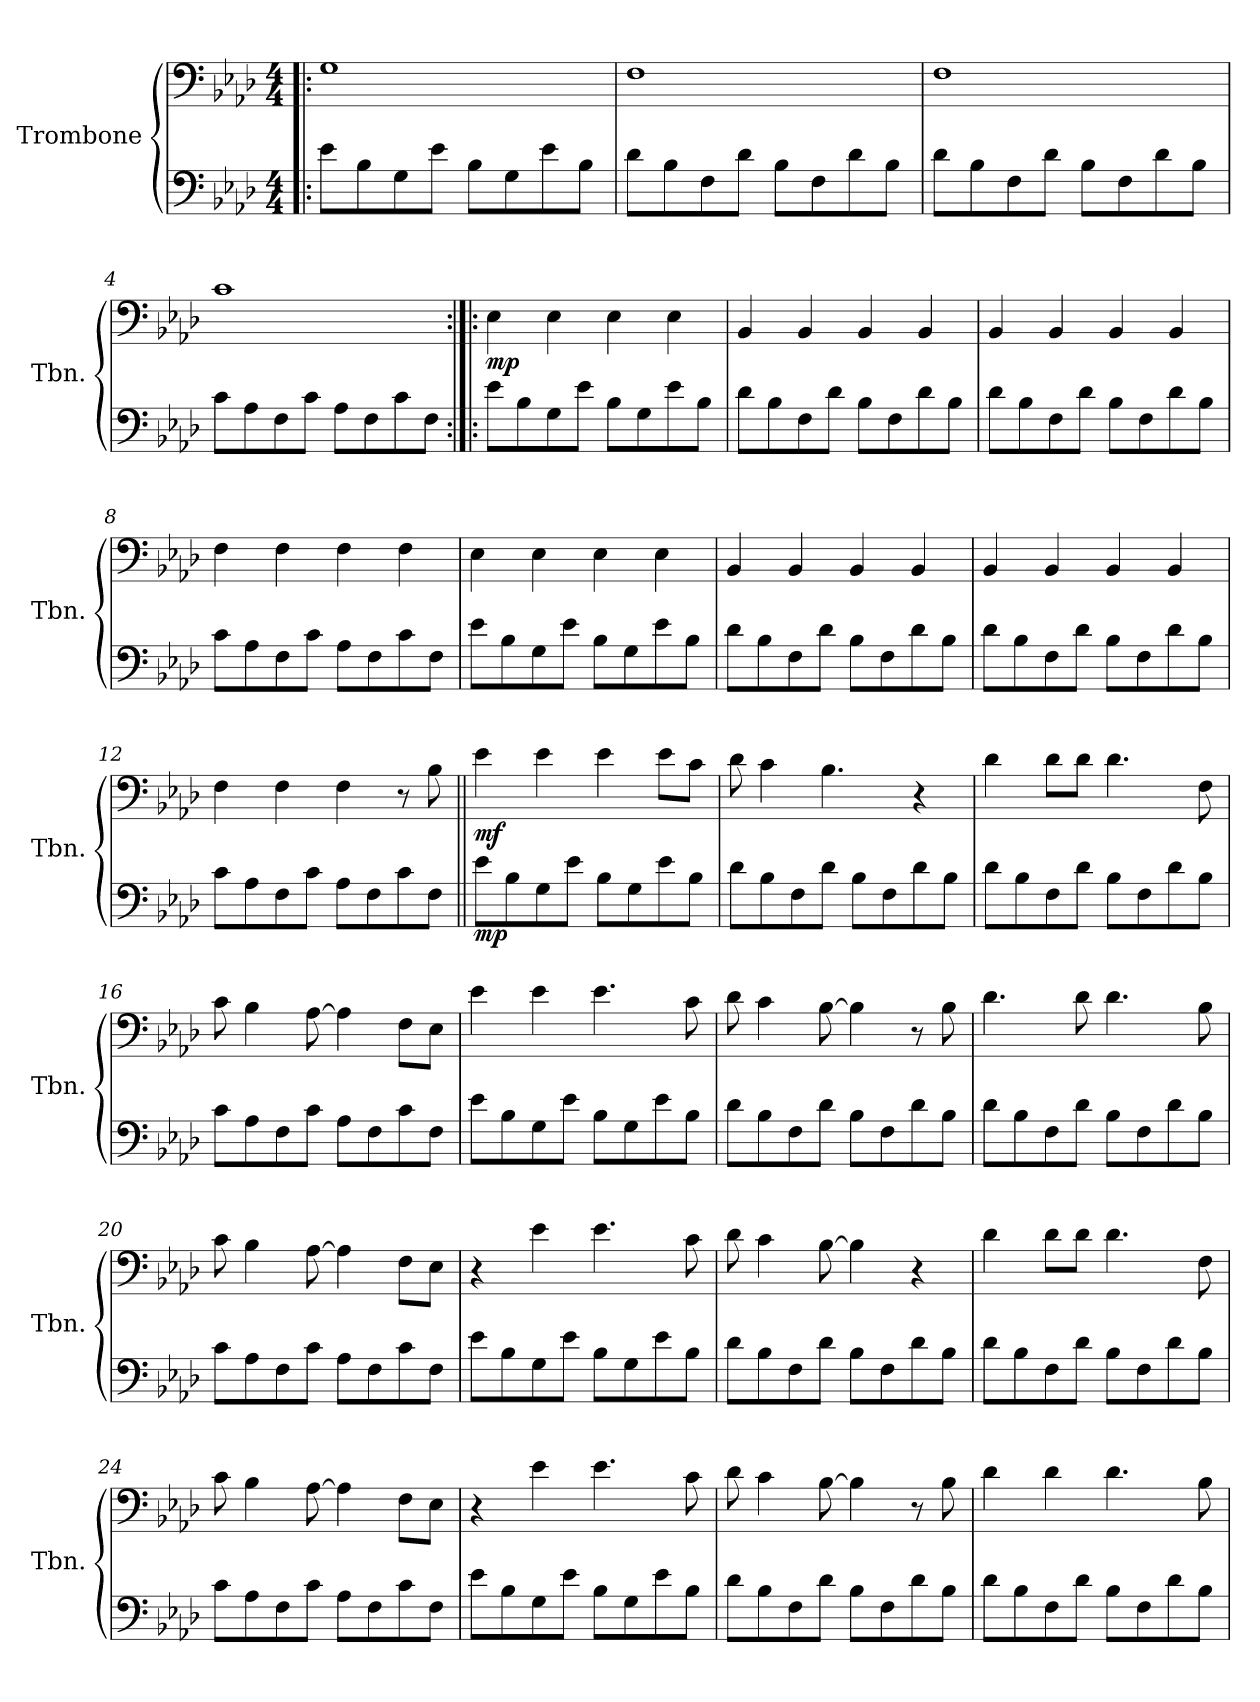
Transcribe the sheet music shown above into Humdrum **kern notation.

**kern	**dynam	**kern	**dynam
*part2	*part2	*part1	*part1
*staff2	*staff2	*staff1	*staff1
*I"Trombone	*	*I"Trombone	*
*I'Tbn.	*	*I'Tbn.	*
*clefF4	*	*clefF4	*
*k[b-e-a-d-]	*	*k[b-e-a-d-]	*
*M4/4	*	*M4/4	*
*MM130	*	*MM130	*
=1!|:	=1!|:	=1!|:	=1!|:
8e-\L	.	1G	.
8B-\	.	.	.
8G\	.	.	.
8e-\J	.	.	.
8B-\L	.	.	.
8G\	.	.	.
8e-\	.	.	.
8B-\J	.	.	.
=2	=2	=2	=2
8d-\L	.	1F	.
8B-\	.	.	.
8F\	.	.	.
8d-\J	.	.	.
8B-\L	.	.	.
8F\	.	.	.
8d-\	.	.	.
8B-\J	.	.	.
=3	=3	=3	=3
8d-\L	.	1F	.
8B-\	.	.	.
8F\	.	.	.
8d-\J	.	.	.
8B-\L	.	.	.
8F\	.	.	.
8d-\	.	.	.
8B-\J	.	.	.
=4	=4	=4	=4
8c\L	.	1c	.
8A-\	.	.	.
8F\	.	.	.
8c\J	.	.	.
8A-\L	.	.	.
8F\	.	.	.
8c\	.	.	.
8F\J	.	.	.
!!LO:LB:g=z
=5:|!|:	=5:|!|:	=5:|!|:	=5:|!|:
!	!	!	!LO:DY:b
8e-\L	.	4E-\	mp
8B-\	.	.	.
8G\	.	4E-\	.
8e-\J	.	.	.
8B-\L	.	4E-\	.
8G\	.	.	.
8e-\	.	4E-\	.
8B-\J	.	.	.
=6	=6	=6	=6
8d-\L	.	4BB-/	.
8B-\	.	.	.
8F\	.	4BB-/	.
8d-\J	.	.	.
8B-\L	.	4BB-/	.
8F\	.	.	.
8d-\	.	4BB-/	.
8B-\J	.	.	.
=7	=7	=7	=7
8d-\L	.	4BB-/	.
8B-\	.	.	.
8F\	.	4BB-/	.
8d-\J	.	.	.
8B-\L	.	4BB-/	.
8F\	.	.	.
8d-\	.	4BB-/	.
8B-\J	.	.	.
=8	=8	=8	=8
8c\L	.	4F\	.
8A-\	.	.	.
8F\	.	4F\	.
8c\J	.	.	.
8A-\L	.	4F\	.
8F\	.	.	.
8c\	.	4F\	.
8F\J	.	.	.
!!LO:LB:g=z
=9	=9	=9	=9
8e-\L	.	4E-\	.
8B-\	.	.	.
8G\	.	4E-\	.
8e-\J	.	.	.
8B-\L	.	4E-\	.
8G\	.	.	.
8e-\	.	4E-\	.
8B-\J	.	.	.
=10	=10	=10	=10
8d-\L	.	4BB-/	.
8B-\	.	.	.
8F\	.	4BB-/	.
8d-\J	.	.	.
8B-\L	.	4BB-/	.
8F\	.	.	.
8d-\	.	4BB-/	.
8B-\J	.	.	.
=11	=11	=11	=11
8d-\L	.	4BB-/	.
8B-\	.	.	.
8F\	.	4BB-/	.
8d-\J	.	.	.
8B-\L	.	4BB-/	.
8F\	.	.	.
8d-\	.	4BB-/	.
8B-\J	.	.	.
=12	=12	=12	=12
8c\L	.	4F\	.
8A-\	.	.	.
8F\	.	4F\	.
8c\J	.	.	.
8A-\L	.	4F\	.
8F\	.	.	.
8c\	.	8r	.
8F\J	.	8B-\	.
!!LO:LB:g=z
=13||	=13||	=13||	=13||
!	!LO:DY:b	!	!LO:DY:b
8e-\L	mp	4e-\	mf
8B-\	.	.	.
8G\	.	4e-\	.
8e-\J	.	.	.
8B-\L	.	4e-\	.
8G\	.	.	.
8e-\	.	8e-\L	.
8B-\J	.	8c\J	.
=14	=14	=14	=14
8d-\L	.	8d-\	.
8B-\	.	4c\	.
8F\	.	.	.
8d-\J	.	4.B-\	.
8B-\L	.	.	.
8F\	.	.	.
8d-\	.	4r	.
8B-\J	.	.	.
=15	=15	=15	=15
8d-\L	.	4d-\	.
8B-\	.	.	.
8F\	.	8d-\L	.
8d-\J	.	8d-\J	.
8B-\L	.	4.d-\	.
8F\	.	.	.
8d-\	.	.	.
8B-\J	.	8F\	.
=16	=16	=16	=16
8c\L	.	8c\	.
8A-\	.	4B-\	.
8F\	.	.	.
8c\J	.	[8A-\	.
8A-\L	.	4A-\]	.
8F\	.	.	.
8c\	.	8F\L	.
8F\J	.	8E-\J	.
!!LO:LB:g=z
=17	=17	=17	=17
8e-\L	.	4e-\	.
8B-\	.	.	.
8G\	.	4e-\	.
8e-\J	.	.	.
8B-\L	.	4.e-\	.
8G\	.	.	.
8e-\	.	.	.
8B-\J	.	8c\	.
=18	=18	=18	=18
8d-\L	.	8d-\	.
8B-\	.	4c\	.
8F\	.	.	.
8d-\J	.	[8B-\	.
8B-\L	.	4B-\]	.
8F\	.	.	.
8d-\	.	8r	.
8B-\J	.	8B-\	.
=19	=19	=19	=19
8d-\L	.	4.d-\	.
8B-\	.	.	.
8F\	.	.	.
8d-\J	.	8d-\	.
8B-\L	.	4.d-\	.
8F\	.	.	.
8d-\	.	.	.
8B-\J	.	8B-\	.
=20	=20	=20	=20
8c\L	.	8c\	.
8A-\	.	4B-\	.
8F\	.	.	.
8c\J	.	[8A-\	.
8A-\L	.	4A-\]	.
8F\	.	.	.
8c\	.	8F\L	.
8F\J	.	8E-\J	.
!!LO:PB:g=z
=21	=21	=21	=21
8e-\L	.	4r	.
8B-\	.	.	.
8G\	.	4e-\	.
8e-\J	.	.	.
8B-\L	.	4.e-\	.
8G\	.	.	.
8e-\	.	.	.
8B-\J	.	8c\	.
=22	=22	=22	=22
8d-\L	.	8d-\	.
8B-\	.	4c\	.
8F\	.	.	.
8d-\J	.	[8B-\	.
8B-\L	.	4B-\]	.
8F\	.	.	.
8d-\	.	4r	.
8B-\J	.	.	.
=23	=23	=23	=23
8d-\L	.	4d-\	.
8B-\	.	.	.
8F\	.	8d-\L	.
8d-\J	.	8d-\J	.
8B-\L	.	4.d-\	.
8F\	.	.	.
8d-\	.	.	.
8B-\J	.	8F\	.
=24	=24	=24	=24
8c\L	.	8c\	.
8A-\	.	4B-\	.
8F\	.	.	.
8c\J	.	[8A-\	.
8A-\L	.	4A-\]	.
8F\	.	.	.
8c\	.	8F\L	.
8F\J	.	8E-\J	.
!!LO:LB:g=z
=25	=25	=25	=25
8e-\L	.	4r	.
8B-\	.	.	.
8G\	.	4e-\	.
8e-\J	.	.	.
8B-\L	.	4.e-\	.
8G\	.	.	.
8e-\	.	.	.
8B-\J	.	8c\	.
=26	=26	=26	=26
8d-\L	.	8d-\	.
8B-\	.	4c\	.
8F\	.	.	.
8d-\J	.	[8B-\	.
8B-\L	.	4B-\]	.
8F\	.	.	.
8d-\	.	8r	.
8B-\J	.	8B-\	.
=27	=27	=27	=27
8d-\L	.	4d-\	.
8B-\	.	.	.
8F\	.	4d-\	.
8d-\J	.	.	.
8B-\L	.	4.d-\	.
8F\	.	.	.
8d-\	.	.	.
8B-\J	.	8B-\	.
=	=	=	=
*-	*-	*-	*-
